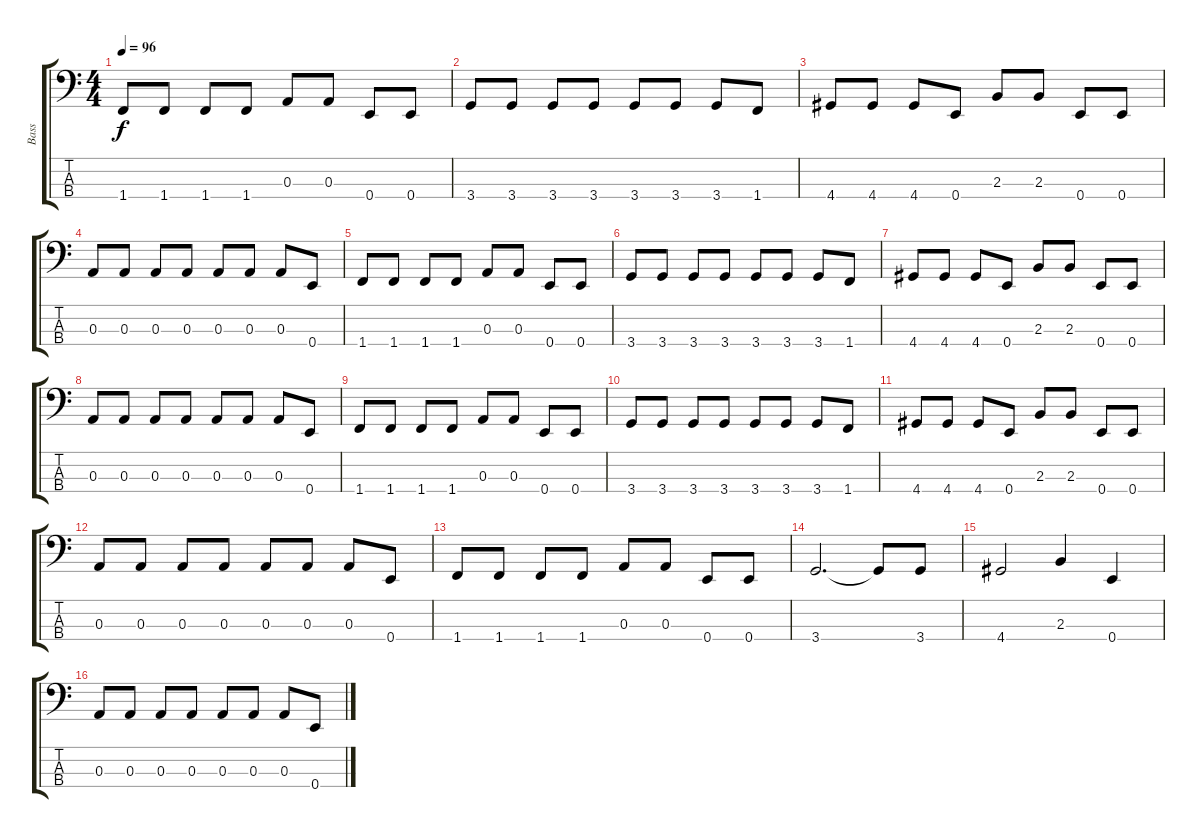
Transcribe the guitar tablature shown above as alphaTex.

\track ("Bass" "Bass") {instrument electricbasspick}
\staff {score tabs}
\tuning (G2 D2 A1 E1) {hide}
\ts (4 4)
\tempo 96
\clef f4
\ks c
1.4.8{dy f} 1.4.8 1.4.8 1.4.8 0.3.8 0.3.8 0.4.8 0.4.8 |
3.4.8 3.4.8 3.4.8 3.4.8 3.4.8 3.4.8 3.4.8 1.4.8 |
4.4.8 4.4.8 4.4.8 0.4.8 2.3.8 2.3.8 0.4.8 0.4.8 |
0.3.8 0.3.8 0.3.8 0.3.8 0.3.8 0.3.8 0.3.8 0.4.8 |
1.4.8 1.4.8 1.4.8 1.4.8 0.3.8 0.3.8 0.4.8 0.4.8 |
3.4.8 3.4.8 3.4.8 3.4.8 3.4.8 3.4.8 3.4.8 1.4.8 |
4.4.8 4.4.8 4.4.8 0.4.8 2.3.8 2.3.8 0.4.8 0.4.8 |
0.3.8 0.3.8 0.3.8 0.3.8 0.3.8 0.3.8 0.3.8 0.4.8 |
1.4.8 1.4.8 1.4.8 1.4.8 0.3.8 0.3.8 0.4.8 0.4.8 |
3.4.8 3.4.8 3.4.8 3.4.8 3.4.8 3.4.8 3.4.8 1.4.8 |
4.4.8 4.4.8 4.4.8 0.4.8 2.3.8 2.3.8 0.4.8 0.4.8 |
0.3.8 0.3.8 0.3.8 0.3.8 0.3.8 0.3.8 0.3.8 0.4.8 |
1.4.8 1.4.8 1.4.8 1.4.8 0.3.8 0.3.8 0.4.8 0.4.8 |
3.4.2{d} 3.4{t}.8 3.4.8 |
4.4.2 2.3.4 0.4.4 |
0.3.8 0.3.8 0.3.8 0.3.8 0.3.8 0.3.8 0.3.8 0.4.8
